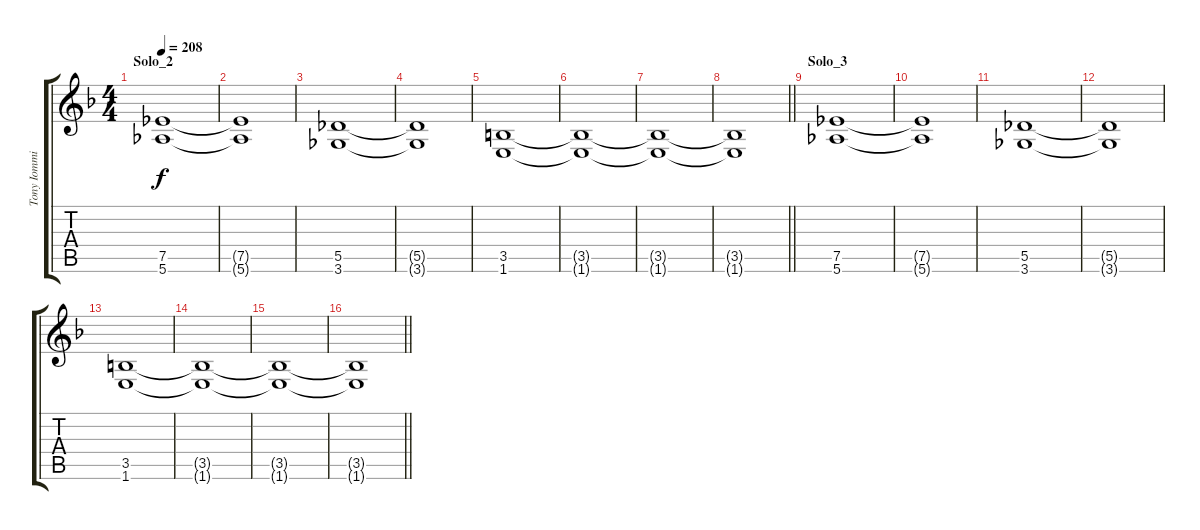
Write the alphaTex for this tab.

\track ("Tony Iommi" "Tony Iommi") {instrument overdrivenguitar}
\staff {score tabs}
\tuning (Eb4 Bb3 Gb3 Db3 Ab2 Eb2) {hide}
\ts (4 4)
\section ("" "Solo_2")
\tempo 208
\clef g2
\ks f
(7.5 5.6).1{dy f} |
(7.5{t} 5.6{t}).1 |
(5.5 3.6).1 |
(5.5{t} 3.6{t}).1 |
(3.5 1.6).1 |
(3.5{t} 1.6{t}).1 |
(3.5{t} 1.6{t}).1 |
\barLineRight lightlight
(3.5{t} 1.6{t}).1 |
\section ("" "Solo_3")
(7.5 5.6).1 |
(7.5{t} 5.6{t}).1 |
(5.5 3.6).1 |
(5.5{t} 3.6{t}).1 |
(3.5 1.6).1 |
(3.5{t} 1.6{t}).1 |
(3.5{t} 1.6{t}).1 |
\barLineRight lightlight
(3.5{t} 1.6{t}).1
